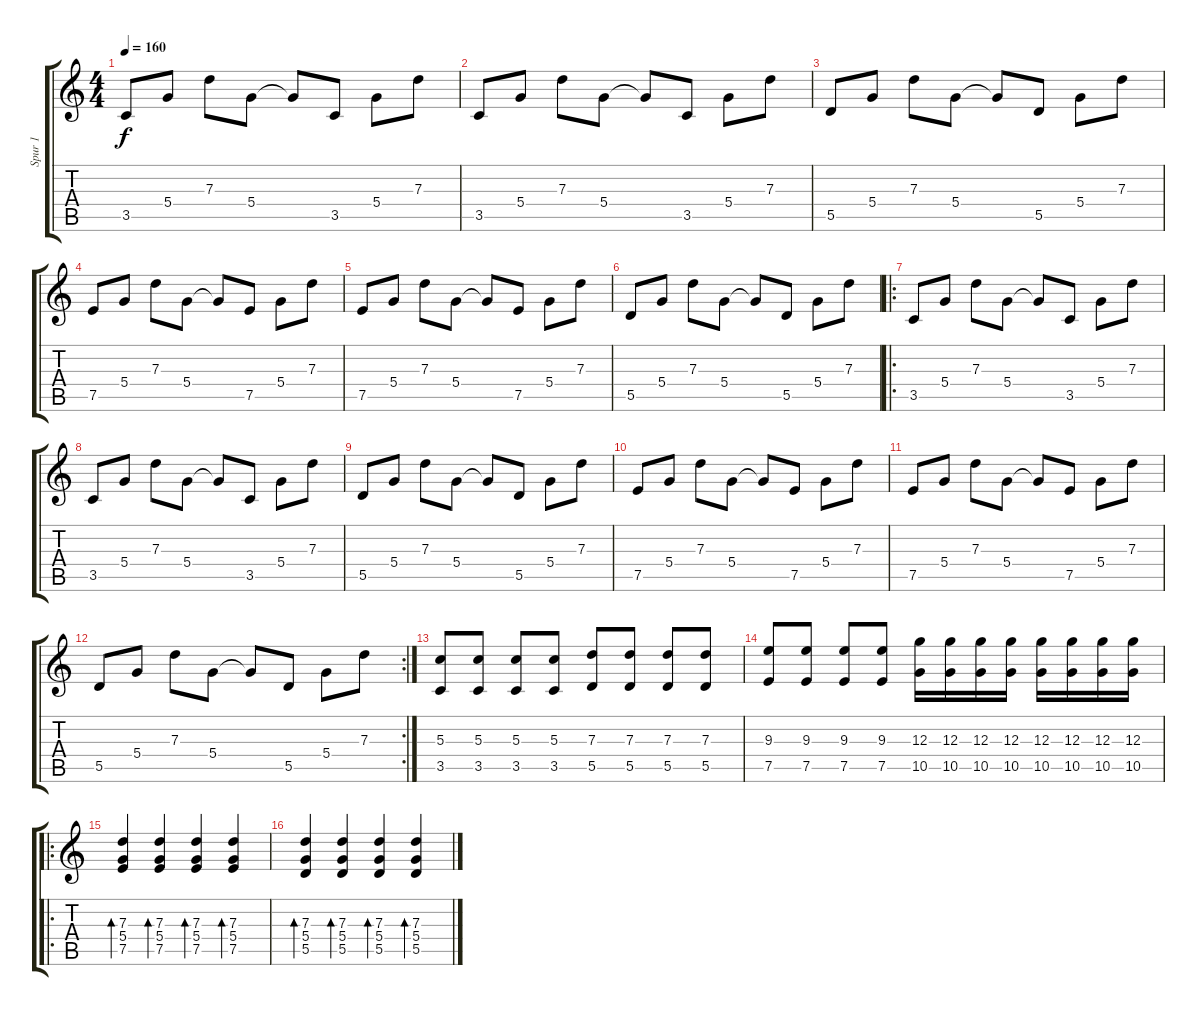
\track ("Spur 1" "Spur 1") {instrument electricguitarclean}
\staff {score tabs}
\tuning (E4 B3 G3 D3 A2 E2) {hide}
\ts (4 4)
\tempo 160
\clef g2
\ks c
3.5.8{dy f instrument electricguitarclean} 5.4.8 7.3.8 5.4.8 5.4{t}.8 3.5.8 5.4.8 7.3.8 |
3.5.8 5.4.8 7.3.8 5.4.8 5.4{t}.8 3.5.8 5.4.8 7.3.8 |
5.5.8 5.4.8 7.3.8 5.4.8 5.4{t}.8 5.5.8 5.4.8 7.3.8 |
7.5.8 5.4.8 7.3.8 5.4.8 5.4{t}.8 7.5.8 5.4.8 7.3.8 |
7.5.8 5.4.8 7.3.8 5.4.8 5.4{t}.8 7.5.8 5.4.8 7.3.8 |
5.5.8 5.4.8 7.3.8 5.4.8 5.4{t}.8 5.5.8 5.4.8 7.3.8 |
\ro
3.5.8 5.4.8 7.3.8 5.4.8 5.4{t}.8 3.5.8 5.4.8 7.3.8 |
3.5.8 5.4.8 7.3.8 5.4.8 5.4{t}.8 3.5.8 5.4.8 7.3.8 |
5.5.8 5.4.8 7.3.8 5.4.8 5.4{t}.8 5.5.8 5.4.8 7.3.8 |
7.5.8 5.4.8 7.3.8 5.4.8 5.4{t}.8 7.5.8 5.4.8 7.3.8 |
7.5.8 5.4.8 7.3.8 5.4.8 5.4{t}.8 7.5.8 5.4.8 7.3.8 |
\rc 2
5.5.8 5.4.8 7.3.8 5.4.8 5.4{t}.8 5.5.8 5.4.8 7.3.8 |
(5.3 3.5).8{instrument overdrivenguitar} (5.3 3.5).8 (5.3 3.5).8 (5.3 3.5).8 (7.3 5.5).8 (7.3 5.5).8 (7.3 5.5).8 (7.3 5.5).8 |
(9.3 7.5).8 (9.3 7.5).8 (9.3 7.5).8 (9.3 7.5).8 (12.3 10.5).16 (12.3 10.5).16 (12.3 10.5).16 (12.3 10.5).16 (12.3 10.5).16 (12.3 10.5).16 (12.3 10.5).16 (12.3 10.5).16 |
\ro
(7.3 5.4 7.5).4{bd 30 volume 16 instrument overdrivenguitar} (7.3 5.4 7.5).4{bd 30} (7.3 5.4 7.5).4{bd 30} (7.3 5.4 7.5).4{bd 30} |
(7.3 5.4 5.5).4{bd 30} (7.3 5.4 5.5).4{bd 30} (7.3 5.4 5.5).4{bd 30} (7.3 5.4 5.5).4{bd 30}
